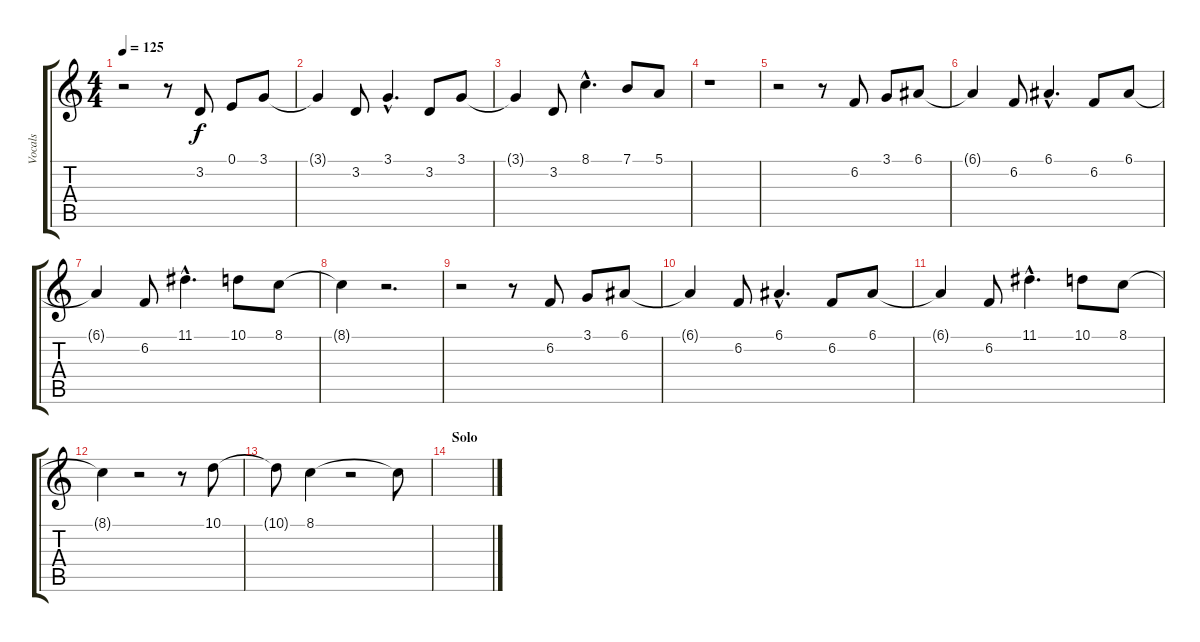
\track ("Vocals" "Vocals") {instrument synthbrass1}
\staff {score tabs}
\tuning (E4 B3 G3 D3 A2 E2) {hide}
\ts (4 4)
\tempo 125
\clef g2
\ks c
r.2{dy f} r.8 3.2.8 0.1.8 3.1.8 |
3.1{t}.4 3.2.8 3.1{hac}.4{d} 3.2.8 3.1.8 |
3.1{t}.4 3.2.8 8.1{hac}.4{d} 7.1.8 5.1.8 |
r.1 |
r.2 r.8 6.2.8 3.1.8 6.1.8 |
6.1{t}.4 6.2.8 6.1{hac}.4{d} 6.2.8 6.1.8 |
6.1{t}.4 6.2.8 11.1{hac}.4{d} 10.1.8 8.1.8 |
8.1{t}.4 r.2{d} |
r.2 r.8 6.2.8 3.1.8 6.1.8 |
6.1{t}.4 6.2.8 6.1{hac}.4{d} 6.2.8 6.1.8 |
6.1{t}.4 6.2.8 11.1{hac}.4{d} 10.1.8 8.1.8 |
8.1{t}.4 r.2 r.8 10.1.8 |
10.1{t}.8 8.1.4 r.2 8.1{t}.8 |
\section ("" "Solo")
